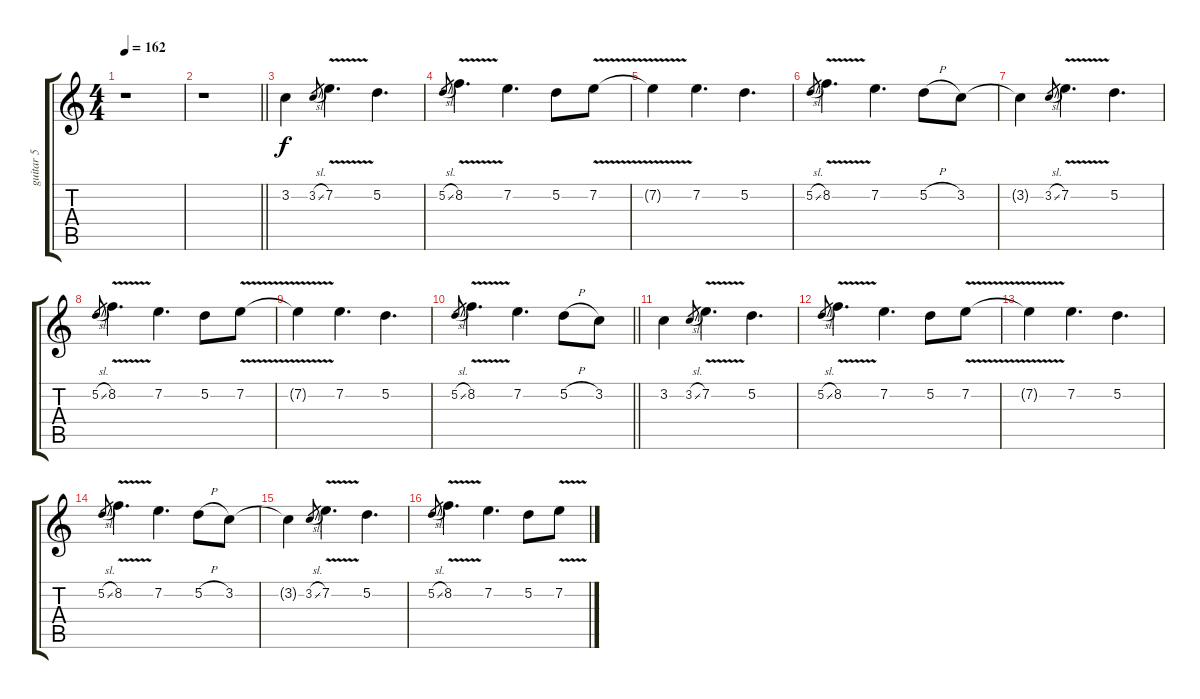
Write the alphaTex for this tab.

\track ("guitar 5" "guitar 5") {instrument distortionguitar}
\staff {score tabs}
\tuning (D4 A3 F3 C3 G2 C2) {hide}
\ts (4 4)
\tempo 162
\clef g2
\ks c
r.1{dy f} |
\barLineRight lightlight
r.1 |
3.2.4 3.2{sl}.8{gr} 7.2{v}.4{d} 5.2.4{d} |
5.2{sl}.8{gr} 8.2{v}.4{d} 7.2.4{d} 5.2.8 7.2{v}.8 |
7.2{t}.4 7.2.4{d} 5.2.4{d} |
5.2{sl}.8{gr} 8.2{v}.4{d} 7.2.4{d} 5.2{h}.8 3.2.8 |
3.2{t}.4 3.2{sl}.8{gr} 7.2{v}.4{d} 5.2.4{d} |
5.2{sl}.8{gr} 8.2{v}.4{d} 7.2.4{d} 5.2.8 7.2{v}.8 |
7.2{t}.4 7.2.4{d} 5.2.4{d} |
\barLineRight lightlight
5.2{sl}.8{gr} 8.2{v}.4{d} 7.2.4{d} 5.2{h}.8 3.2.8 |
3.2.4 3.2{sl}.8{gr} 7.2{v}.4{d} 5.2.4{d} |
5.2{sl}.8{gr} 8.2{v}.4{d} 7.2.4{d} 5.2.8 7.2{v}.8 |
7.2{t}.4 7.2.4{d} 5.2.4{d} |
5.2{sl}.8{gr} 8.2{v}.4{d} 7.2.4{d} 5.2{h}.8 3.2.8 |
3.2{t}.4 3.2{sl}.8{gr} 7.2{v}.4{d} 5.2.4{d} |
5.2{sl}.8{gr} 8.2{v}.4{d} 7.2.4{d} 5.2.8 7.2{v}.8
